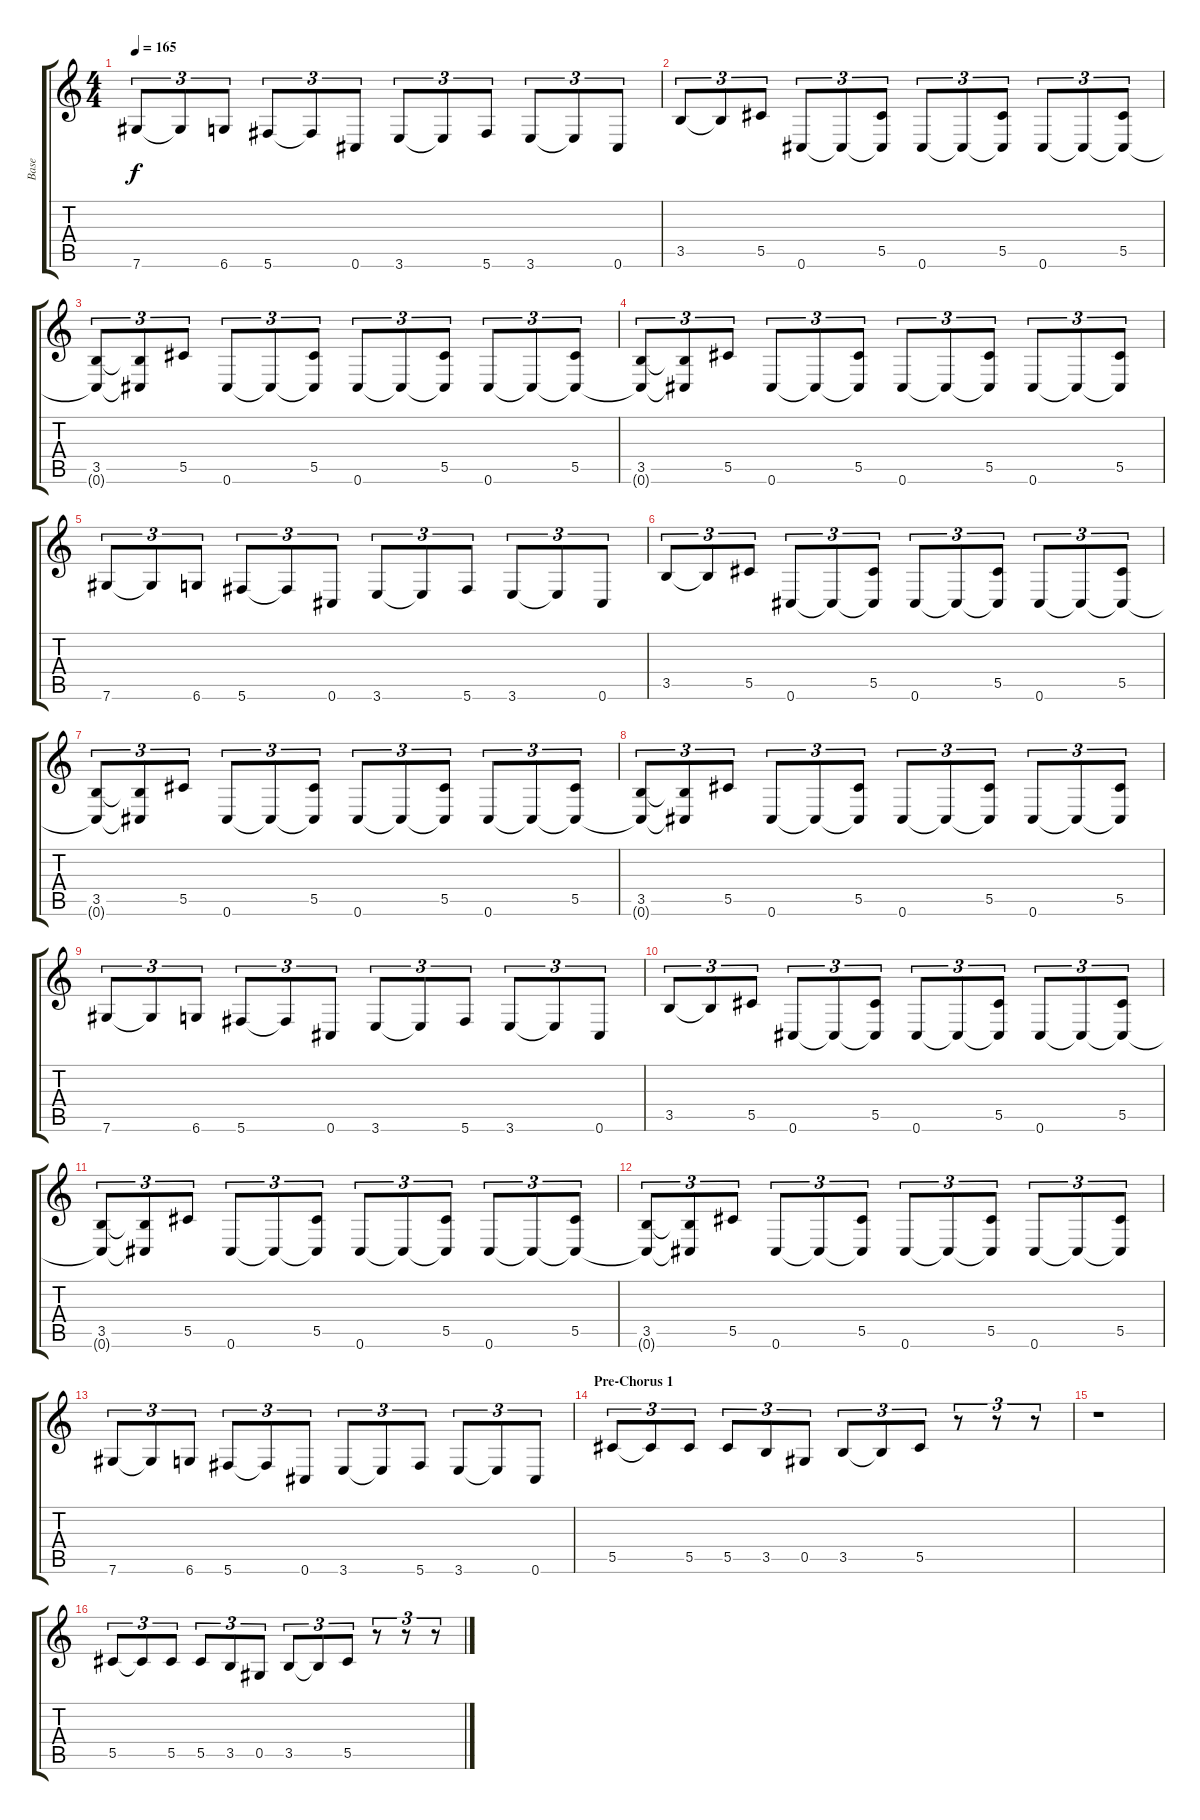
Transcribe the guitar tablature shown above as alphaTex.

\track ("Base" "Base") {instrument electricbasspick}
\staff {score tabs}
\tuning (Eb4 Bb3 Gb3 Db3 Ab2 Db2) {hide}
\ts (4 4)
\tempo 165
\clef g2
\ks c
7.6.8{tu (3 2) dy f} 7.6{t}.8{tu (3 2)} 6.6.8{tu (3 2)} 5.6.8{tu (3 2)} 5.6{t}.8{tu (3 2)} 0.6.8{tu (3 2)} 3.6.8{tu (3 2)} 3.6{t}.8{tu (3 2)} 5.6.8{tu (3 2)} 3.6.8{tu (3 2)} 3.6{t}.8{tu (3 2)} 0.6.8{tu (3 2)} |
3.5.8{tu (3 2)} 3.5{t}.8{tu (3 2)} 5.5.8{tu (3 2)} 0.6.8{tu (3 2)} 0.6{t}.8{tu (3 2)} (5.5 0.6{t}).8{tu (3 2)} 0.6.8{tu (3 2)} 0.6{t}.8{tu (3 2)} (5.5 0.6{t}).8{tu (3 2)} 0.6.8{tu (3 2)} 0.6{t}.8{tu (3 2)} (5.5 0.6{t}).8{tu (3 2)} |
(3.5 0.6{t}).8{tu (3 2)} (3.5{t} 0.6{t}).8{tu (3 2)} 5.5.8{tu (3 2)} 0.6.8{tu (3 2)} 0.6{t}.8{tu (3 2)} (5.5 0.6{t}).8{tu (3 2)} 0.6.8{tu (3 2)} 0.6{t}.8{tu (3 2)} (5.5 0.6{t}).8{tu (3 2)} 0.6.8{tu (3 2)} 0.6{t}.8{tu (3 2)} (5.5 0.6{t}).8{tu (3 2)} |
(3.5 0.6{t}).8{tu (3 2)} (3.5{t} 0.6{t}).8{tu (3 2)} 5.5.8{tu (3 2)} 0.6.8{tu (3 2)} 0.6{t}.8{tu (3 2)} (5.5 0.6{t}).8{tu (3 2)} 0.6.8{tu (3 2)} 0.6{t}.8{tu (3 2)} (5.5 0.6{t}).8{tu (3 2)} 0.6.8{tu (3 2)} 0.6{t}.8{tu (3 2)} (5.5 0.6{t}).8{tu (3 2)} |
7.6.8{tu (3 2)} 7.6{t}.8{tu (3 2)} 6.6.8{tu (3 2)} 5.6.8{tu (3 2)} 5.6{t}.8{tu (3 2)} 0.6.8{tu (3 2)} 3.6.8{tu (3 2)} 3.6{t}.8{tu (3 2)} 5.6.8{tu (3 2)} 3.6.8{tu (3 2)} 3.6{t}.8{tu (3 2)} 0.6.8{tu (3 2)} |
3.5.8{tu (3 2)} 3.5{t}.8{tu (3 2)} 5.5.8{tu (3 2)} 0.6.8{tu (3 2)} 0.6{t}.8{tu (3 2)} (5.5 0.6{t}).8{tu (3 2)} 0.6.8{tu (3 2)} 0.6{t}.8{tu (3 2)} (5.5 0.6{t}).8{tu (3 2)} 0.6.8{tu (3 2)} 0.6{t}.8{tu (3 2)} (5.5 0.6{t}).8{tu (3 2)} |
(3.5 0.6{t}).8{tu (3 2)} (3.5{t} 0.6{t}).8{tu (3 2)} 5.5.8{tu (3 2)} 0.6.8{tu (3 2)} 0.6{t}.8{tu (3 2)} (5.5 0.6{t}).8{tu (3 2)} 0.6.8{tu (3 2)} 0.6{t}.8{tu (3 2)} (5.5 0.6{t}).8{tu (3 2)} 0.6.8{tu (3 2)} 0.6{t}.8{tu (3 2)} (5.5 0.6{t}).8{tu (3 2)} |
(3.5 0.6{t}).8{tu (3 2)} (3.5{t} 0.6{t}).8{tu (3 2)} 5.5.8{tu (3 2)} 0.6.8{tu (3 2)} 0.6{t}.8{tu (3 2)} (5.5 0.6{t}).8{tu (3 2)} 0.6.8{tu (3 2)} 0.6{t}.8{tu (3 2)} (5.5 0.6{t}).8{tu (3 2)} 0.6.8{tu (3 2)} 0.6{t}.8{tu (3 2)} (5.5 0.6{t}).8{tu (3 2)} |
7.6.8{tu (3 2)} 7.6{t}.8{tu (3 2)} 6.6.8{tu (3 2)} 5.6.8{tu (3 2)} 5.6{t}.8{tu (3 2)} 0.6.8{tu (3 2)} 3.6.8{tu (3 2)} 3.6{t}.8{tu (3 2)} 5.6.8{tu (3 2)} 3.6.8{tu (3 2)} 3.6{t}.8{tu (3 2)} 0.6.8{tu (3 2)} |
3.5.8{tu (3 2)} 3.5{t}.8{tu (3 2)} 5.5.8{tu (3 2)} 0.6.8{tu (3 2)} 0.6{t}.8{tu (3 2)} (5.5 0.6{t}).8{tu (3 2)} 0.6.8{tu (3 2)} 0.6{t}.8{tu (3 2)} (5.5 0.6{t}).8{tu (3 2)} 0.6.8{tu (3 2)} 0.6{t}.8{tu (3 2)} (5.5 0.6{t}).8{tu (3 2)} |
(3.5 0.6{t}).8{tu (3 2)} (3.5{t} 0.6{t}).8{tu (3 2)} 5.5.8{tu (3 2)} 0.6.8{tu (3 2)} 0.6{t}.8{tu (3 2)} (5.5 0.6{t}).8{tu (3 2)} 0.6.8{tu (3 2)} 0.6{t}.8{tu (3 2)} (5.5 0.6{t}).8{tu (3 2)} 0.6.8{tu (3 2)} 0.6{t}.8{tu (3 2)} (5.5 0.6{t}).8{tu (3 2)} |
(3.5 0.6{t}).8{tu (3 2)} (3.5{t} 0.6{t}).8{tu (3 2)} 5.5.8{tu (3 2)} 0.6.8{tu (3 2)} 0.6{t}.8{tu (3 2)} (5.5 0.6{t}).8{tu (3 2)} 0.6.8{tu (3 2)} 0.6{t}.8{tu (3 2)} (5.5 0.6{t}).8{tu (3 2)} 0.6.8{tu (3 2)} 0.6{t}.8{tu (3 2)} (5.5 0.6{t}).8{tu (3 2)} |
7.6.8{tu (3 2)} 7.6{t}.8{tu (3 2)} 6.6.8{tu (3 2)} 5.6.8{tu (3 2)} 5.6{t}.8{tu (3 2)} 0.6.8{tu (3 2)} 3.6.8{tu (3 2)} 3.6{t}.8{tu (3 2)} 5.6.8{tu (3 2)} 3.6.8{tu (3 2)} 3.6{t}.8{tu (3 2)} 0.6.8{tu (3 2)} |
\section ("" "Pre-Chorus 1")
5.5.8{tu (3 2)} 5.5{t}.8{tu (3 2)} 5.5.8{tu (3 2)} 5.5.8{tu (3 2)} 3.5.8{tu (3 2)} 0.5.8{tu (3 2)} 3.5.8{tu (3 2)} 3.5{t}.8{tu (3 2)} 5.5.8{tu (3 2)} r.8{tu (3 2)} r.8{tu (3 2)} r.8{tu (3 2)} |
r.1 |
5.5.8{tu (3 2)} 5.5{t}.8{tu (3 2)} 5.5.8{tu (3 2)} 5.5.8{tu (3 2)} 3.5.8{tu (3 2)} 0.5.8{tu (3 2)} 3.5.8{tu (3 2)} 3.5{t}.8{tu (3 2)} 5.5.8{tu (3 2)} r.8{tu (3 2)} r.8{tu (3 2)} r.8{tu (3 2)}
